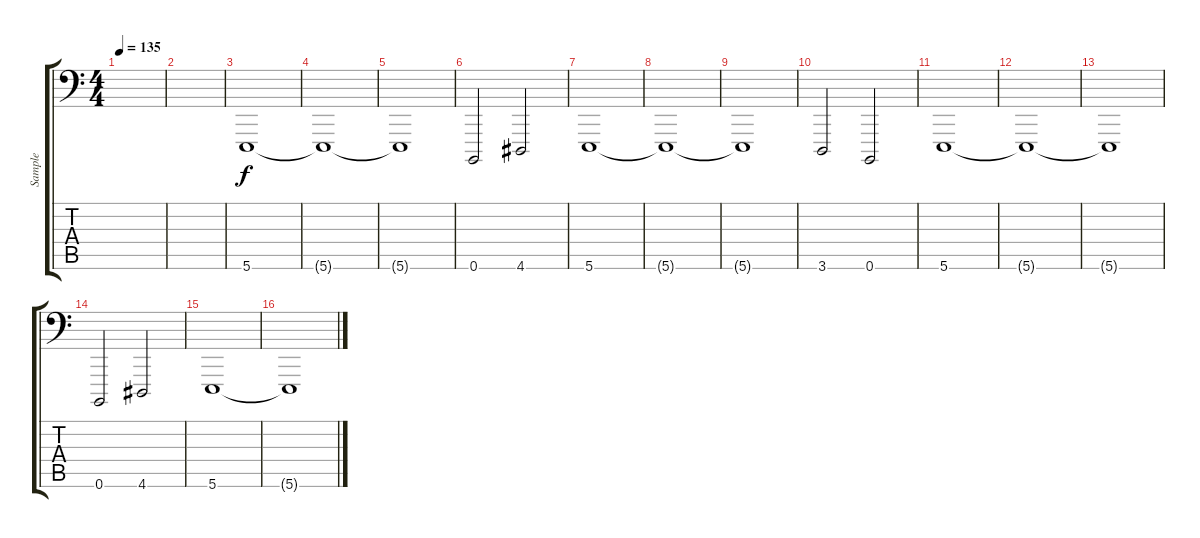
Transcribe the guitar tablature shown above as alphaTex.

\track ("Sample" "Sample") {instrument stringensemble1}
\staff {score tabs}
\tuning (B2 Gb2 D2 A1 E1 B0) {hide}
\ts (4 4)
\tempo 135
\clef f4
\ks c
|
|
5.6.1 |
5.6{t}.1 |
5.6{t}.1 |
0.6.2 4.6.2 |
5.6.1 |
5.6{t}.1 |
5.6{t}.1 |
3.6.2 0.6.2 |
5.6.1 |
5.6{t}.1 |
5.6{t}.1 |
0.6.2 4.6.2 |
5.6.1 |
5.6{t}.1
